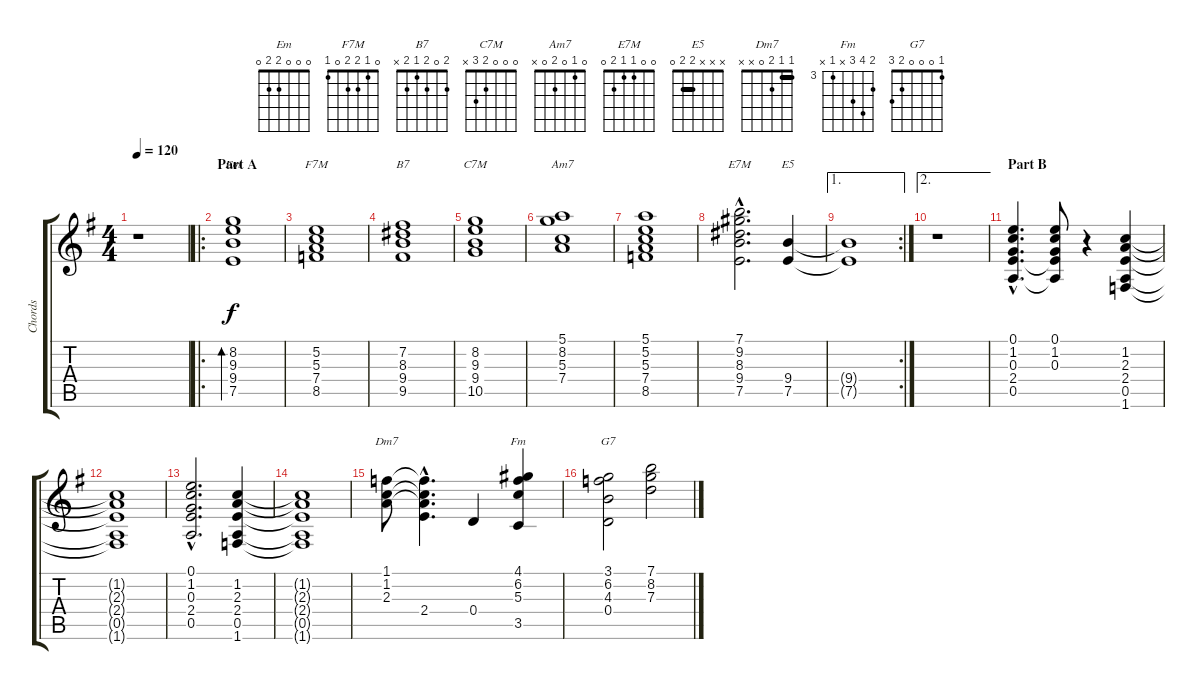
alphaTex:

\track ("Chords" "Chords") {instrument electricguitarjazz}
\staff {score tabs}
\tuning (E4 B3 G3 D3 A2 E2) {hide}
\chord ("Em" 0 0 0 2 2 0)
\chord ("F7M" 0 1 2 2 0 1)
\chord ("B7" 2 0 2 1 2 x)
\chord ("C7M" 0 0 0 2 3 x)
\chord ("Am7" 0 1 0 2 0 x)
\chord ("E7M" 0 0 1 1 2 0)
\chord ("E5" x x x 2 2 0) {barre 2}
\chord ("Dm7" 1 1 2 0 x x) {barre 1}
\chord ("Fm" 4 6 5 x 3 x) {firstfret 3}
\chord ("G7" 1 0 0 0 2 3)
\ts (4 4)
\tempo 120
\clef g2
\ks eminor
r.1{dy f instrument electricguitarjazz} |
\ro
\section ("" "Part A")
(8.2 9.3 9.4 7.5).1{bd 120 ch "Em"} |
(5.2 5.3 7.4 8.5).1{ch "F7M"} |
(7.2 8.3 9.4 9.5).1{ch "B7"} |
(8.2 9.3 9.4 10.5).1{ch "C7M"} |
(5.1 8.2 5.3 7.4).1{ch "Am7"} |
(5.1 5.2 5.3 7.4 8.5).1 |
(7.1{hac} 9.2{hac} 8.3{hac} 9.4{hac} 7.5{hac}).2{d ch "E7M"} (9.4 7.5).4{ch "E5"} |
\ae 1
\rc 2
(9.4{t} 7.5{t}).1 |
\ae 2
r.1 |
\section ("" "Part B")
(0.1{hac} 1.2{hac} 0.3{hac} 2.4{hac} 0.5{hac}).4{d} (0.1 1.2 0.3 2.4{t} 0.5{t}).8 r.4 (1.2 2.3 2.4 0.5 1.6).4 |
(1.2{t} 2.3{t} 2.4{t} 0.5{t} 1.6{t}).1 |
(0.1{hac} 1.2{hac} 0.3{hac} 2.4{hac} 0.5{hac}).2{d} (1.2 2.3 2.4 0.5 1.6).4 |
(1.2{t} 2.3{t} 2.4{t} 0.5{t} 1.6{t}).1 |
(1.1 1.2 2.3).8{ch "Dm7"} (1.1{hac t} 1.2{hac t} 2.3{hac t} 2.4{hac}).4{d} 0.4.4 (4.1 6.2 5.3 3.5).4{ch "Fm"} |
(3.1 6.2 4.3 0.4).2{ch "G7"} (7.1 8.2 7.3).2
